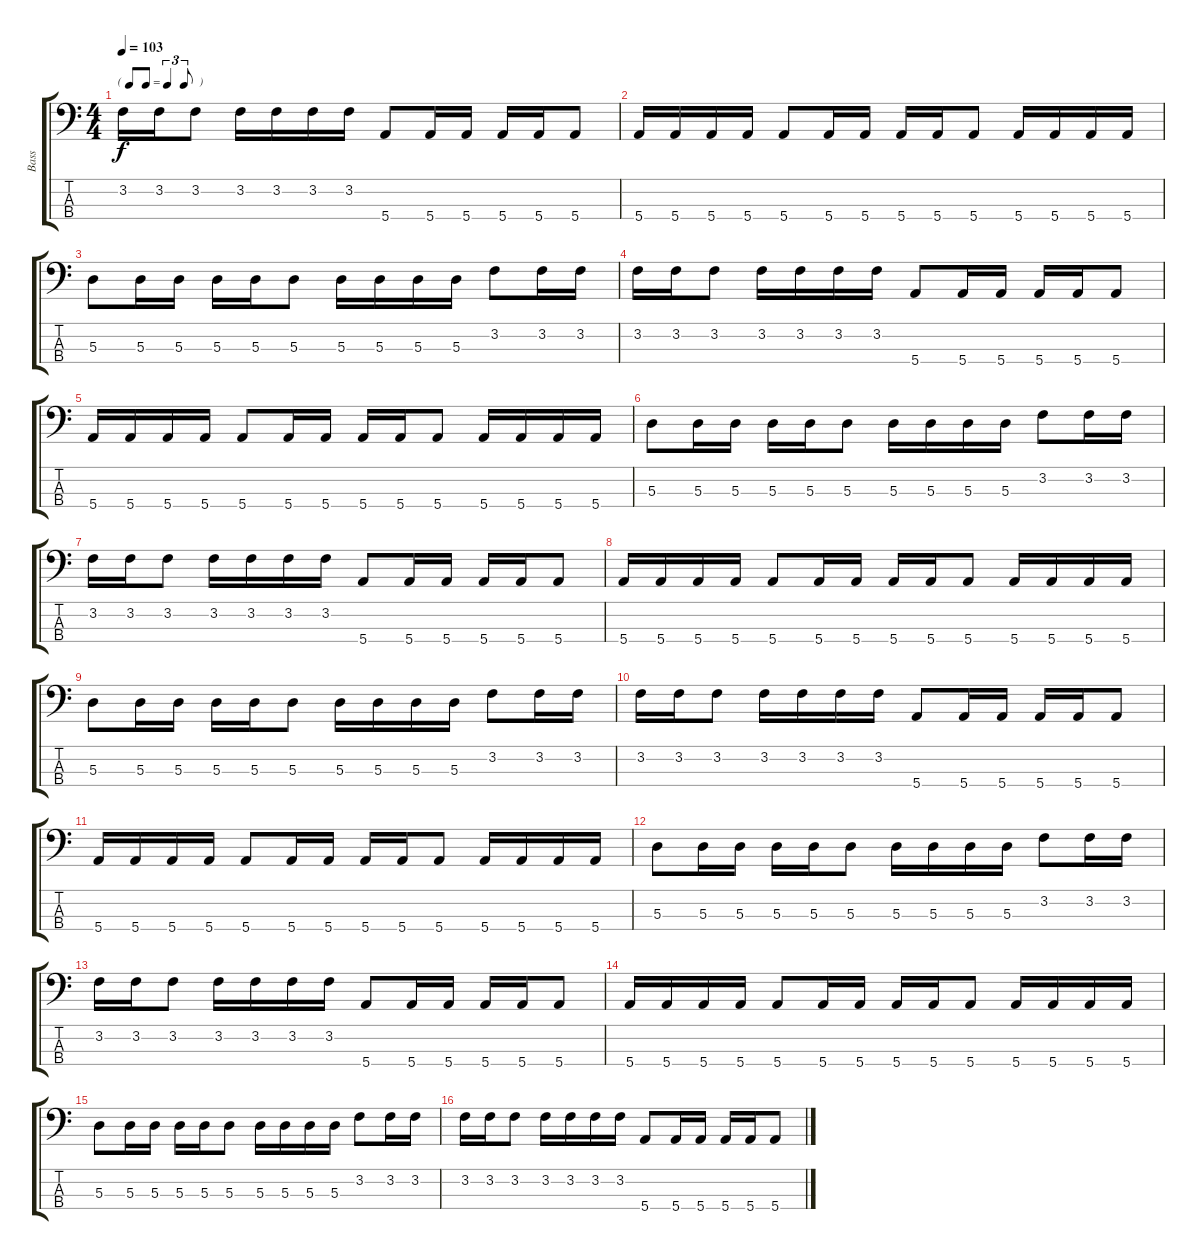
\track ("Bass" "Bass") {instrument electricbassfinger}
\staff {score tabs}
\tuning (G2 D2 A1 E1) {hide}
\ts (4 4)
\tf triplet8th
\tempo 103
\clef f4
\ks c
3.2.16{dy f} 3.2.16 3.2.8 3.2.16 3.2.16 3.2.16 3.2.16 5.4.8 5.4.16 5.4.16 5.4.16 5.4.16 5.4.8 |
5.4.16 5.4.16 5.4.16 5.4.16 5.4.8 5.4.16 5.4.16 5.4.16 5.4.16 5.4.8 5.4.16 5.4.16 5.4.16 5.4.16 |
5.3.8 5.3.16 5.3.16 5.3.16 5.3.16 5.3.8 5.3.16 5.3.16 5.3.16 5.3.16 3.2.8 3.2.16 3.2.16 |
3.2.16 3.2.16 3.2.8 3.2.16 3.2.16 3.2.16 3.2.16 5.4.8 5.4.16 5.4.16 5.4.16 5.4.16 5.4.8 |
5.4.16 5.4.16 5.4.16 5.4.16 5.4.8 5.4.16 5.4.16 5.4.16 5.4.16 5.4.8 5.4.16 5.4.16 5.4.16 5.4.16 |
5.3.8 5.3.16 5.3.16 5.3.16 5.3.16 5.3.8 5.3.16 5.3.16 5.3.16 5.3.16 3.2.8 3.2.16 3.2.16 |
3.2.16 3.2.16 3.2.8 3.2.16 3.2.16 3.2.16 3.2.16 5.4.8 5.4.16 5.4.16 5.4.16 5.4.16 5.4.8 |
5.4.16 5.4.16 5.4.16 5.4.16 5.4.8 5.4.16 5.4.16 5.4.16 5.4.16 5.4.8 5.4.16 5.4.16 5.4.16 5.4.16 |
5.3.8 5.3.16 5.3.16 5.3.16 5.3.16 5.3.8 5.3.16 5.3.16 5.3.16 5.3.16 3.2.8 3.2.16 3.2.16 |
3.2.16 3.2.16 3.2.8 3.2.16 3.2.16 3.2.16 3.2.16 5.4.8 5.4.16 5.4.16 5.4.16 5.4.16 5.4.8 |
5.4.16 5.4.16 5.4.16 5.4.16 5.4.8 5.4.16 5.4.16 5.4.16 5.4.16 5.4.8 5.4.16 5.4.16 5.4.16 5.4.16 |
5.3.8 5.3.16 5.3.16 5.3.16 5.3.16 5.3.8 5.3.16 5.3.16 5.3.16 5.3.16 3.2.8 3.2.16 3.2.16 |
3.2.16 3.2.16 3.2.8 3.2.16 3.2.16 3.2.16 3.2.16 5.4.8 5.4.16 5.4.16 5.4.16 5.4.16 5.4.8 |
5.4.16 5.4.16 5.4.16 5.4.16 5.4.8 5.4.16 5.4.16 5.4.16 5.4.16 5.4.8 5.4.16 5.4.16 5.4.16 5.4.16 |
5.3.8 5.3.16 5.3.16 5.3.16 5.3.16 5.3.8 5.3.16 5.3.16 5.3.16 5.3.16 3.2.8 3.2.16 3.2.16 |
3.2.16 3.2.16 3.2.8 3.2.16 3.2.16 3.2.16 3.2.16 5.4.8 5.4.16 5.4.16 5.4.16 5.4.16 5.4.8
